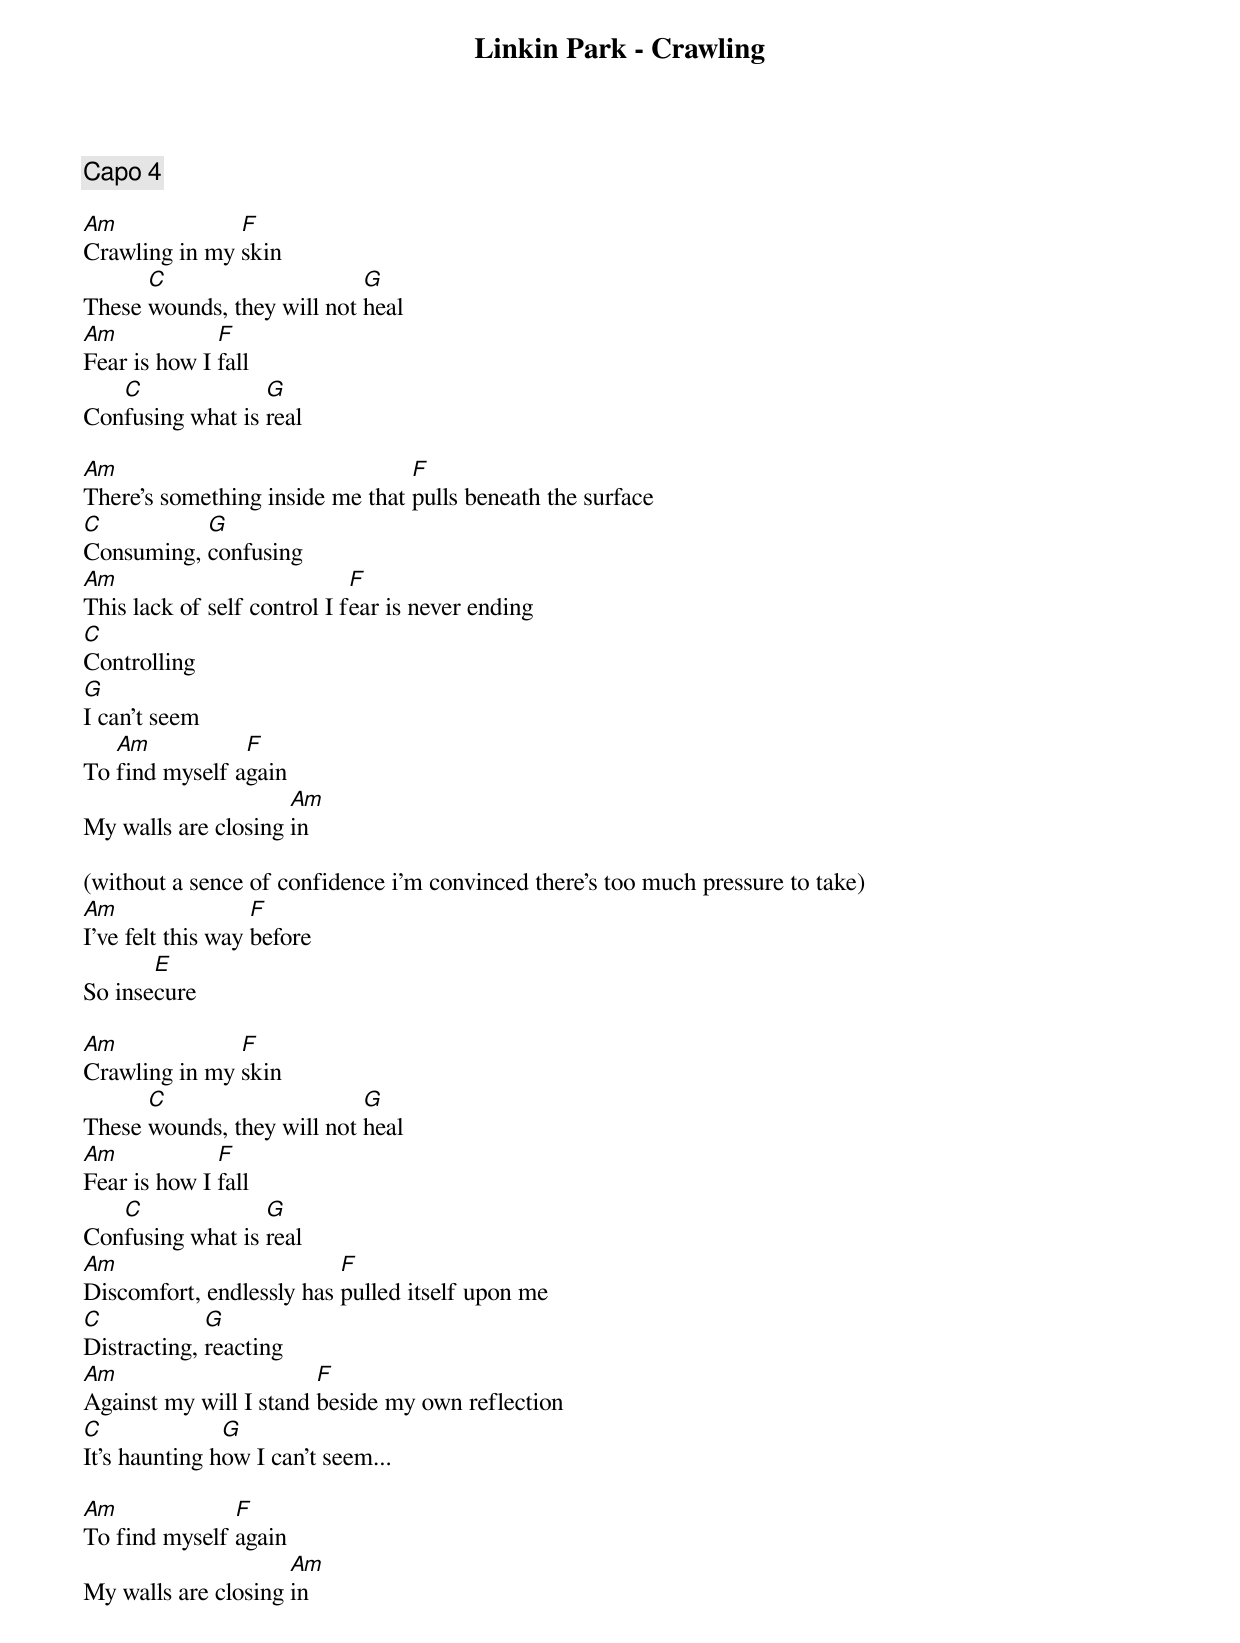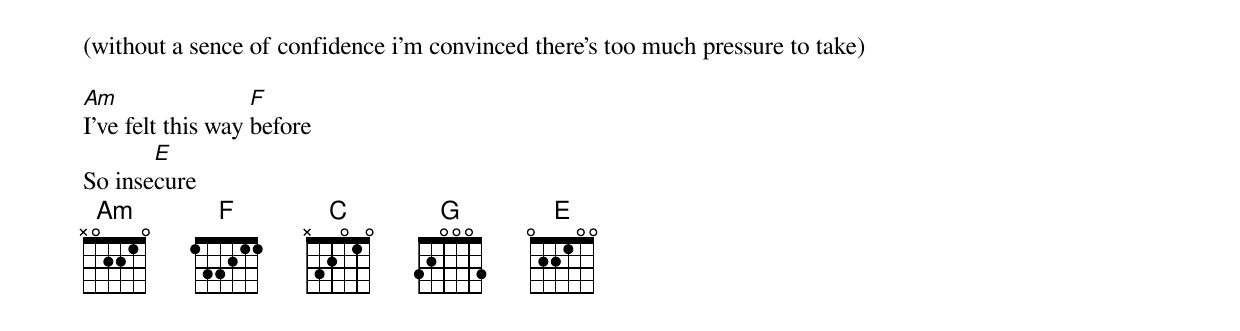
Linkin Park - Crawling

Capo 4

Am             F
Crawling in my skin
      C                     G
These wounds, they will not heal
Am            F
Fear is how I fall
   C              G
Confusing what is real

Am                               F
There's something inside me that pulls beneath the surface
C          G
Consuming, confusing
Am                           F
This lack of self control I fear is never ending
C
Controlling
G
I can't seem
   Am           F
To find myself again
                     Am
My walls are closing in

(without a sence of confidence i'm convinced there's too much pressure to take)
Am                 F
I've felt this way before
       E
So insecure

Am             F
Crawling in my skin
      C                     G
These wounds, they will not heal
Am            F
Fear is how I fall
   C              G
Confusing what is real
Am                        F
Discomfort, endlessly has pulled itself upon me
C            G
Distracting, reacting
Am                      F
Against my will I stand beside my own reflection
C              G
It's haunting how I can't seem...

Am             F
To find myself again
                     Am
My walls are closing in


(without a sence of confidence i'm convinced there's too much pressure to take)

Am                 F
I've felt this way before
       E
So insecure
